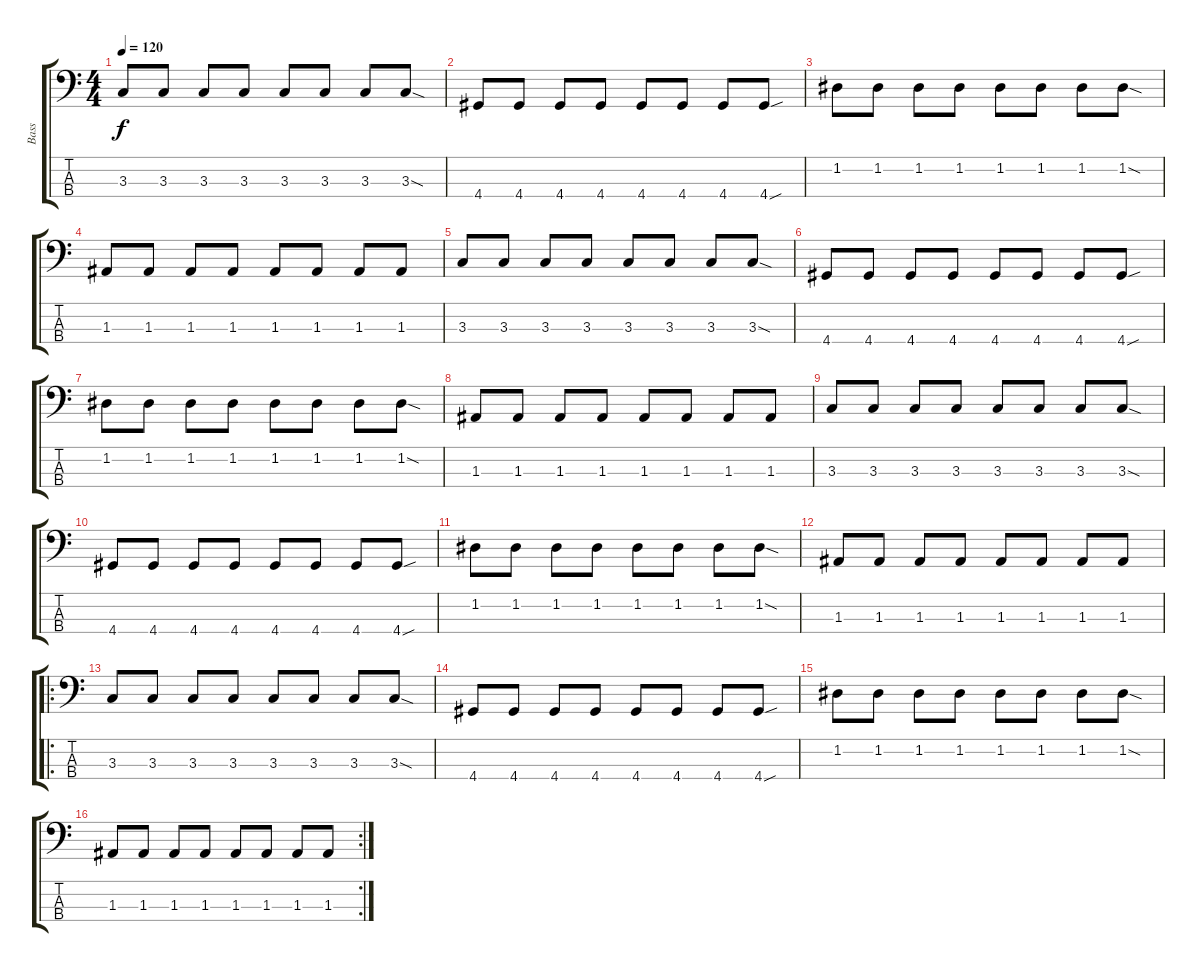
\track ("Bass" "Bass") {instrument electricbassfinger}
\staff {score tabs}
\tuning (G2 D2 A1 E1) {hide}
\ts (4 4)
\tempo 120
\clef f4
\ks c
3.3.8{dy f instrument electricbassfinger} 3.3.8 3.3.8 3.3.8 3.3.8 3.3.8 3.3.8 3.3{sod}.8 |
4.4.8 4.4.8 4.4.8 4.4.8 4.4.8 4.4.8 4.4.8 4.4{sou}.8 |
1.2.8 1.2.8 1.2.8 1.2.8 1.2.8 1.2.8 1.2.8 1.2{sod}.8 |
1.3.8 1.3.8 1.3.8 1.3.8 1.3.8 1.3.8 1.3.8 1.3.8 |
3.3.8 3.3.8 3.3.8 3.3.8 3.3.8 3.3.8 3.3.8 3.3{sod}.8 |
4.4.8 4.4.8 4.4.8 4.4.8 4.4.8 4.4.8 4.4.8 4.4{sou}.8 |
1.2.8 1.2.8 1.2.8 1.2.8 1.2.8 1.2.8 1.2.8 1.2{sod}.8 |
1.3.8 1.3.8 1.3.8 1.3.8 1.3.8 1.3.8 1.3.8 1.3.8 |
3.3.8 3.3.8 3.3.8 3.3.8 3.3.8 3.3.8 3.3.8 3.3{sod}.8 |
4.4.8 4.4.8 4.4.8 4.4.8 4.4.8 4.4.8 4.4.8 4.4{sou}.8 |
1.2.8 1.2.8 1.2.8 1.2.8 1.2.8 1.2.8 1.2.8 1.2{sod}.8 |
1.3.8 1.3.8 1.3.8 1.3.8 1.3.8 1.3.8 1.3.8 1.3.8 |
\ro
3.3.8 3.3.8 3.3.8 3.3.8 3.3.8 3.3.8 3.3.8 3.3{sod}.8 |
4.4.8 4.4.8 4.4.8 4.4.8 4.4.8 4.4.8 4.4.8 4.4{sou}.8 |
1.2.8 1.2.8 1.2.8 1.2.8 1.2.8 1.2.8 1.2.8 1.2{sod}.8 |
\rc 2
1.3.8 1.3.8 1.3.8 1.3.8 1.3.8 1.3.8 1.3.8 1.3.8
